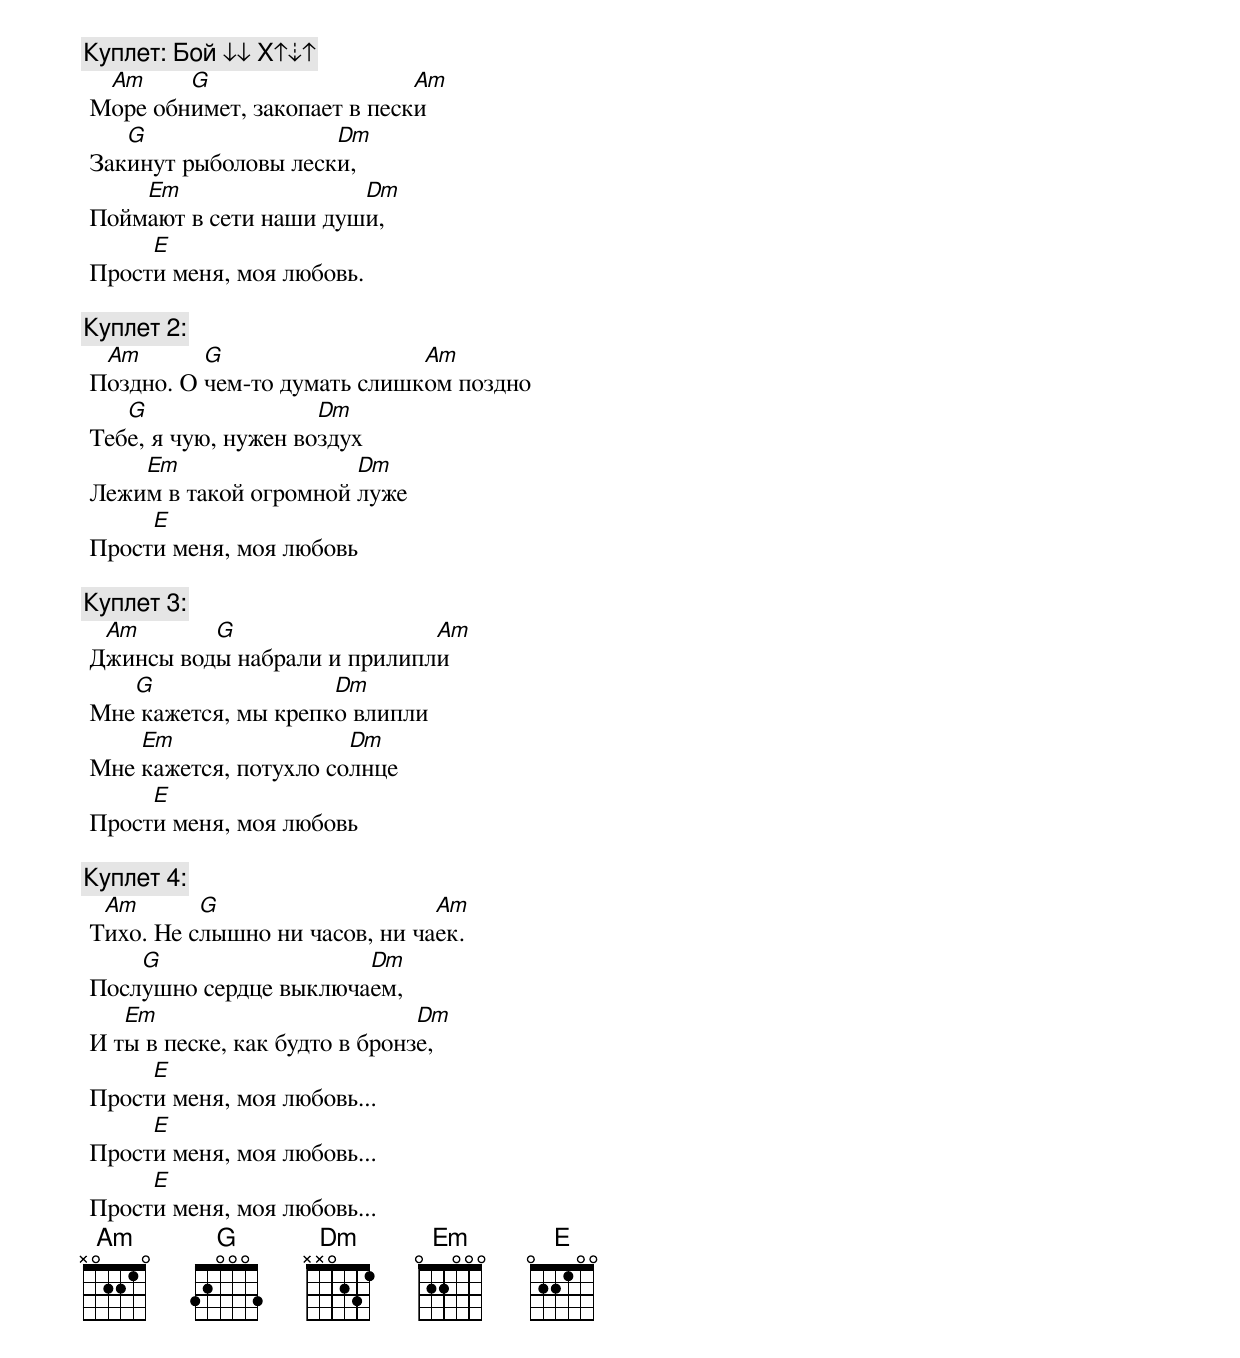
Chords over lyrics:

[Куплет:] Бой ↓↓ X↑⇣↑
  Am     G                    Am
 Море обнимет, закопает в пески
    G                 Dm
 Закинут рыболовы лески,
     Em                 Dm
 Поймают в сети наши души,
      E
 Прости меня, моя любовь.

[Куплет 2:]
  Am       G                  Am
 Поздно. О чем-то думать слишком поздно
    G                 Dm
 Тебе, я чую, нужен воздух
     Em                 Dm
 Лежим в такой огромной луже
      E
 Прости меня, моя любовь

[Куплет 3:]
  Am       G                  Am
 Джинсы воды набрали и прилипли
    G                 Dm
 Мне кажется, мы крепко влипли
     Em                 Dm
 Мне кажется, потухло солнце
      E
 Прости меня, моя любовь

[Куплет 4:]
  Am       G                    Am
 Тихо. Не слышно ни часов, ни чаек.
     G                  Dm
 Послушно сердце выключаем,
    Em                          Dm
 И ты в песке, как будто в бронзе,
      E
 Прости меня, моя любовь...
      E
 Прости меня, моя любовь...
      E
 Прости меня, моя любовь...
